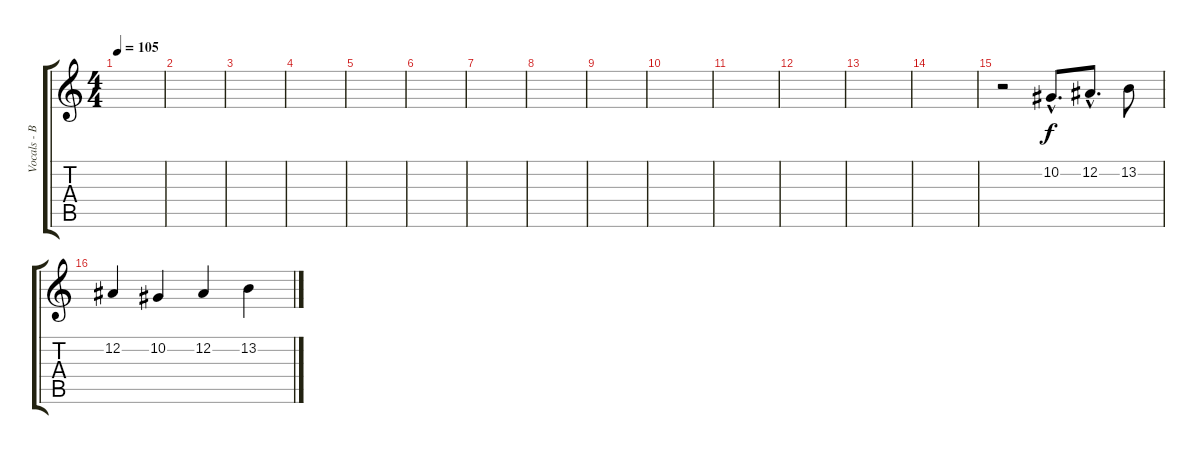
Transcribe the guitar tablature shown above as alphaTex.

\track ("Vocals - BG" "Vocals - B") {instrument frenchhorn}
\staff {score tabs}
\tuning (Eb4 Bb3 Gb3 Db3 Ab2 Eb2) {hide}
\ts (4 4)
\tempo 105
\clef g2
\ks c
|
|
|
|
|
|
|
|
|
|
|
|
|
|
r.2 10.2{hac}.8{d} 12.2{hac}.8{d} 13.2.8 |
12.2.4 10.2.4 12.2.4 13.2.4
